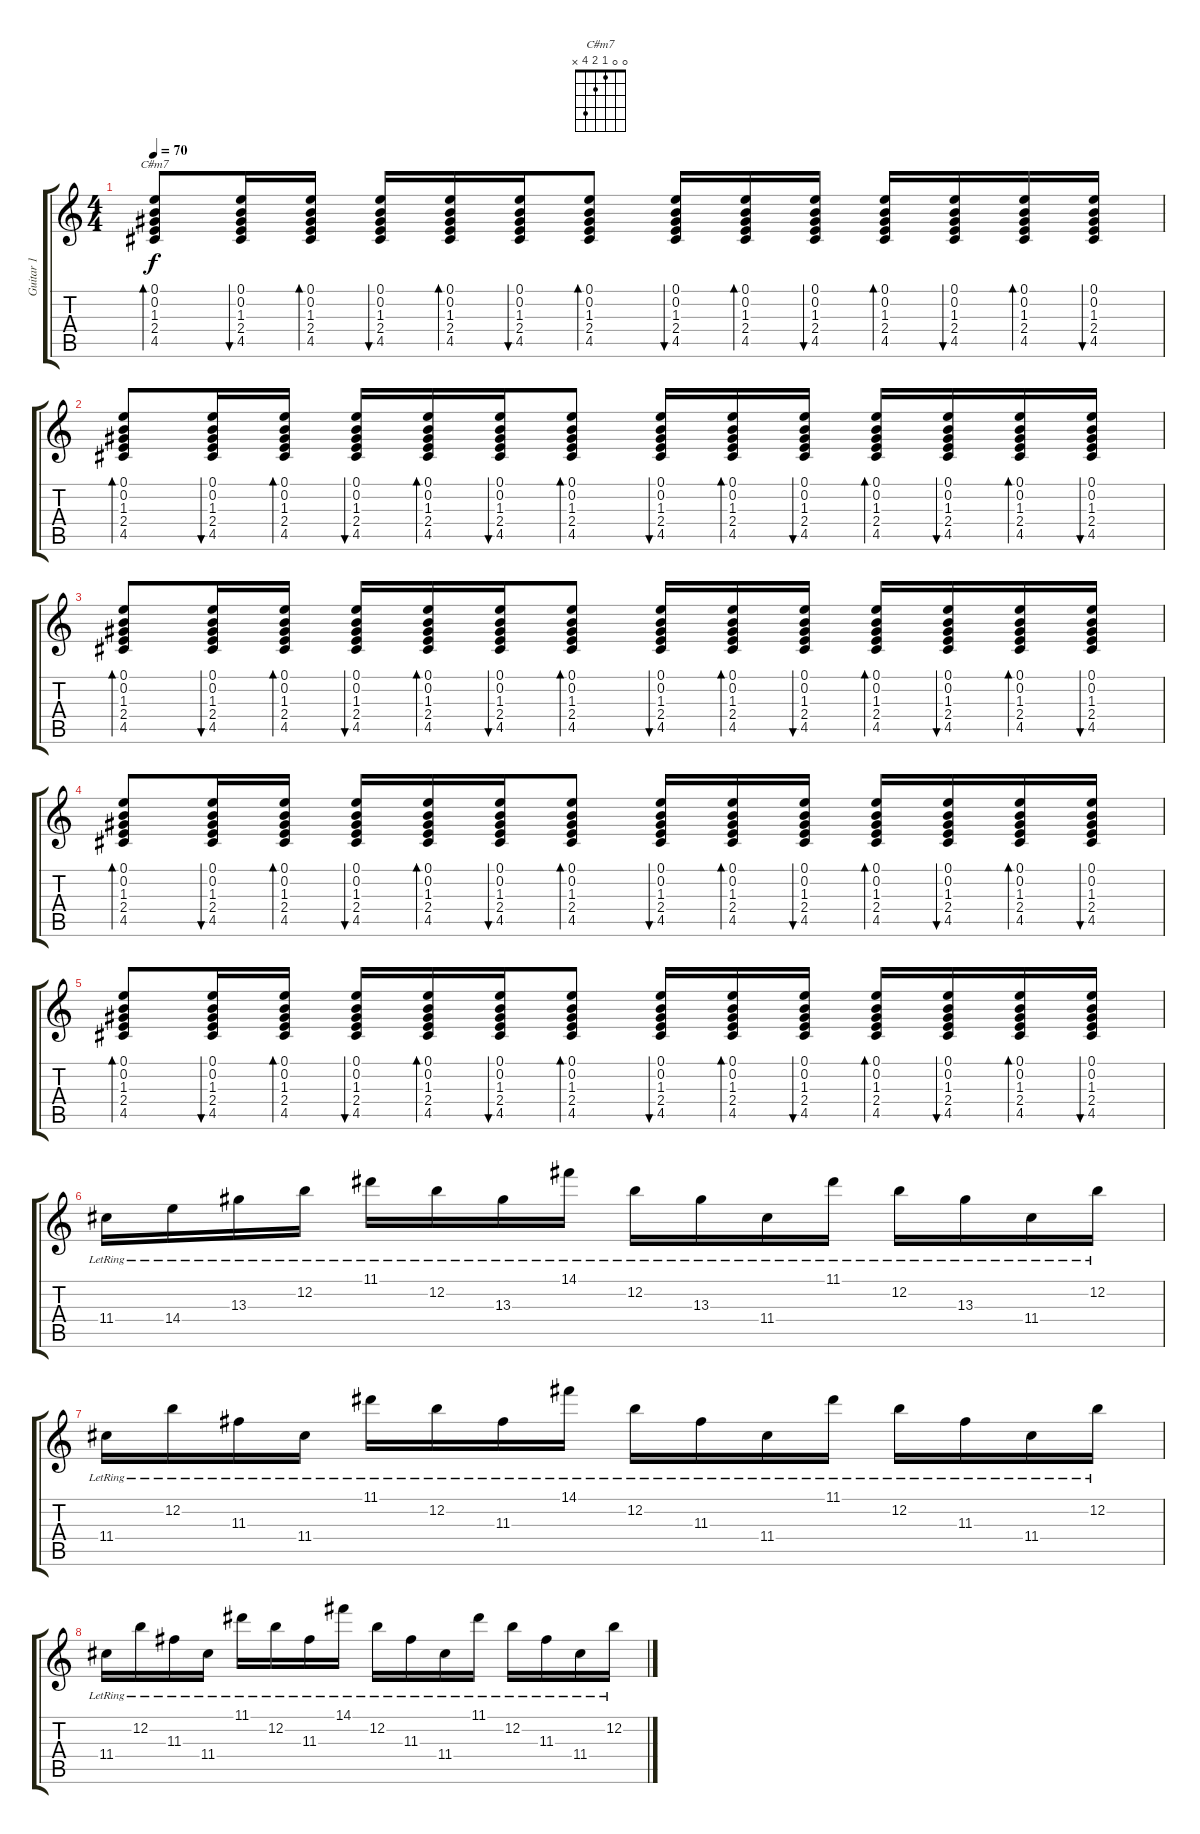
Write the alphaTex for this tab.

\track ("Guitar 1" "Guitar 1") {instrument acousticguitarsteel}
\staff {score tabs}
\tuning (E4 B3 G3 D3 A2 E2) {hide}
\chord ("C#m7" 0 0 1 2 4 x)
\ts (4 4)
\tempo 70
\clef g2
\ks c
(0.1 0.2 1.3 2.4 4.5).8{bd 60 ch "C#m7" dy f} (0.1 0.2 1.3 2.4 4.5).16{bu 60} (0.1 0.2 1.3 2.4 4.5).16{bd 60} (0.1 0.2 1.3 2.4 4.5).16{bu 60} (0.1 0.2 1.3 2.4 4.5).16{bd 60} (0.1 0.2 1.3 2.4 4.5).16{bu 60} (0.1 0.2 1.3 2.4 4.5).8{bd 60} (0.1 0.2 1.3 2.4 4.5).16{bu 60} (0.1 0.2 1.3 2.4 4.5).16{bd 60} (0.1 0.2 1.3 2.4 4.5).16{bu 60} (0.1 0.2 1.3 2.4 4.5).16{bd 60} (0.1 0.2 1.3 2.4 4.5).16{bu 60} (0.1 0.2 1.3 2.4 4.5).16{bd 60} (0.1 0.2 1.3 2.4 4.5).16{bu 60} |
(0.1 0.2 1.3 2.4 4.5).8{bd 60} (0.1 0.2 1.3 2.4 4.5).16{bu 60} (0.1 0.2 1.3 2.4 4.5).16{bd 60} (0.1 0.2 1.3 2.4 4.5).16{bu 60} (0.1 0.2 1.3 2.4 4.5).16{bd 60} (0.1 0.2 1.3 2.4 4.5).16{bu 60} (0.1 0.2 1.3 2.4 4.5).8{bd 60} (0.1 0.2 1.3 2.4 4.5).16{bu 60} (0.1 0.2 1.3 2.4 4.5).16{bd 60} (0.1 0.2 1.3 2.4 4.5).16{bu 60} (0.1 0.2 1.3 2.4 4.5).16{bd 60} (0.1 0.2 1.3 2.4 4.5).16{bu 60} (0.1 0.2 1.3 2.4 4.5).16{bd 60} (0.1 0.2 1.3 2.4 4.5).16{bu 60} |
(0.1 0.2 1.3 2.4 4.5).8{bd 60} (0.1 0.2 1.3 2.4 4.5).16{bu 60} (0.1 0.2 1.3 2.4 4.5).16{bd 60} (0.1 0.2 1.3 2.4 4.5).16{bu 60} (0.1 0.2 1.3 2.4 4.5).16{bd 60} (0.1 0.2 1.3 2.4 4.5).16{bu 60} (0.1 0.2 1.3 2.4 4.5).8{bd 60} (0.1 0.2 1.3 2.4 4.5).16{bu 60} (0.1 0.2 1.3 2.4 4.5).16{bd 60} (0.1 0.2 1.3 2.4 4.5).16{bu 60} (0.1 0.2 1.3 2.4 4.5).16{bd 60} (0.1 0.2 1.3 2.4 4.5).16{bu 60} (0.1 0.2 1.3 2.4 4.5).16{bd 60} (0.1 0.2 1.3 2.4 4.5).16{bu 60} |
(0.1 0.2 1.3 2.4 4.5).8{bd 60} (0.1 0.2 1.3 2.4 4.5).16{bu 60} (0.1 0.2 1.3 2.4 4.5).16{bd 60} (0.1 0.2 1.3 2.4 4.5).16{bu 60} (0.1 0.2 1.3 2.4 4.5).16{bd 60} (0.1 0.2 1.3 2.4 4.5).16{bu 60} (0.1 0.2 1.3 2.4 4.5).8{bd 60} (0.1 0.2 1.3 2.4 4.5).16{bu 60} (0.1 0.2 1.3 2.4 4.5).16{bd 60} (0.1 0.2 1.3 2.4 4.5).16{bu 60} (0.1 0.2 1.3 2.4 4.5).16{bd 60} (0.1 0.2 1.3 2.4 4.5).16{bu 60} (0.1 0.2 1.3 2.4 4.5).16{bd 60} (0.1 0.2 1.3 2.4 4.5).16{bu 60} |
(0.1 0.2 1.3 2.4 4.5).8{bd 60} (0.1 0.2 1.3 2.4 4.5).16{bu 60} (0.1 0.2 1.3 2.4 4.5).16{bd 60} (0.1 0.2 1.3 2.4 4.5).16{bu 60} (0.1 0.2 1.3 2.4 4.5).16{bd 60} (0.1 0.2 1.3 2.4 4.5).16{bu 60} (0.1 0.2 1.3 2.4 4.5).8{bd 60} (0.1 0.2 1.3 2.4 4.5).16{bu 60} (0.1 0.2 1.3 2.4 4.5).16{bd 60} (0.1 0.2 1.3 2.4 4.5).16{bu 60} (0.1 0.2 1.3 2.4 4.5).16{bd 60} (0.1 0.2 1.3 2.4 4.5).16{bu 60} (0.1 0.2 1.3 2.4 4.5).16{bd 60} (0.1 0.2 1.3 2.4 4.5).16{bu 60} |
11.4{lr}.16 14.4{lr}.16 13.3{lr}.16 12.2{lr}.16 11.1{lr}.16 12.2{lr}.16 13.3{lr}.16 14.1{lr}.16 12.2{lr}.16 13.3{lr}.16 11.4{lr}.16 11.1{lr}.16 12.2{lr}.16 13.3{lr}.16 11.4{lr}.16 12.2{lr}.16 |
11.4{lr}.16 12.2{lr}.16 11.3{lr}.16 11.4{lr}.16 11.1{lr}.16 12.2{lr}.16 11.3{lr}.16 14.1{lr}.16 12.2{lr}.16 11.3{lr}.16 11.4{lr}.16 11.1{lr}.16 12.2{lr}.16 11.3{lr}.16 11.4{lr}.16 12.2{lr}.16 |
11.4{lr}.16 12.2{lr}.16 11.3{lr}.16 11.4{lr}.16 11.1{lr}.16 12.2{lr}.16 11.3{lr}.16 14.1{lr}.16 12.2{lr}.16 11.3{lr}.16 11.4{lr}.16 11.1{lr}.16 12.2{lr}.16 11.3{lr}.16 11.4{lr}.16 12.2{lr}.16
